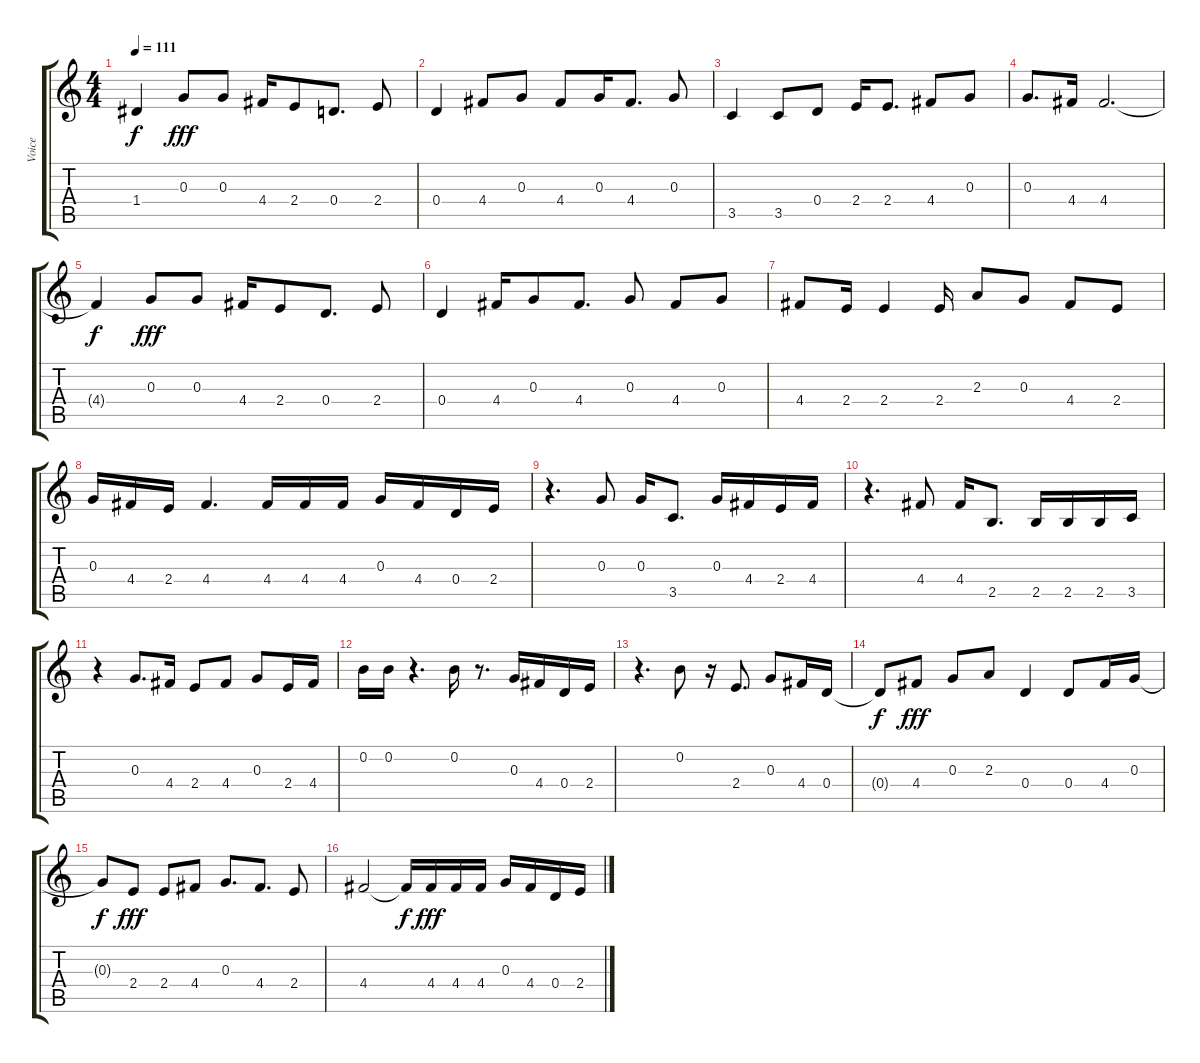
\track ("Voice" "Voice") {instrument overdrivenguitar}
\staff {score tabs}
\tuning (E4 B3 G3 D3 A2 E2) {hide}
\ts (4 4)
\tempo 111
\clef g2
\ks c
1.4{t}.4{dy f} 0.3.8{dy fff} 0.3.8 4.4.16 2.4.8 0.4.8{d} 2.4.8 |
0.4.4 4.4.8 0.3.8 4.4.8 0.3.16 4.4.8{d} 0.3.8 |
3.5.4 3.5.8 0.4.8 2.4.16 2.4.8{d} 4.4.8 0.3.8 |
0.3.8{d} 4.4.16 4.4.2{d} |
4.4{t}.4{dy f} 0.3.8{dy fff} 0.3.8 4.4.16 2.4.8 0.4.8{d} 2.4.8 |
0.4.4 4.4.16 0.3.8 4.4.8{d} 0.3.8 4.4.8 0.3.8 |
4.4.8 2.4.16 2.4.4 2.4.16 2.3.8 0.3.8 4.4.8 2.4.8 |
0.3.16 4.4.16 2.4.16 4.4.4{d} 4.4.16 4.4.16 4.4.16 0.3.16 4.4.16 0.4.16 2.4.16 |
r.4{d} 0.3.8 0.3.16 3.5.8{d} 0.3.16 4.4.16 2.4.16 4.4.16 |
r.4{d} 4.4.8 4.4.16 2.5.8{d} 2.5.16 2.5.16 2.5.16 3.5.16 |
r.4 0.3.8{d} 4.4.16 2.4.8 4.4.8 0.3.8 2.4.16 4.4.16 |
0.2.16 0.2.16 r.4{d} 0.2.16 r.8{d} 0.3.16 4.4.16 0.4.16 2.4.16 |
r.4{d} 0.2.8 r.16 2.4.8{d} 0.3.8 4.4.16 0.4.16 |
0.4{t}.8{dy f} 4.4.8{dy fff} 0.3.8 2.3.8 0.4.4 0.4.8 4.4.16 0.3.16 |
0.3{t}.8{dy f} 2.4.8{dy fff} 2.4.8 4.4.8 0.3.8{d} 4.4.8{d} 2.4.8 |
4.4.2 4.4{t}.16{dy f} 4.4.16{dy fff} 4.4.16 4.4.16 0.3.16 4.4.16 0.4.16 2.4.16
